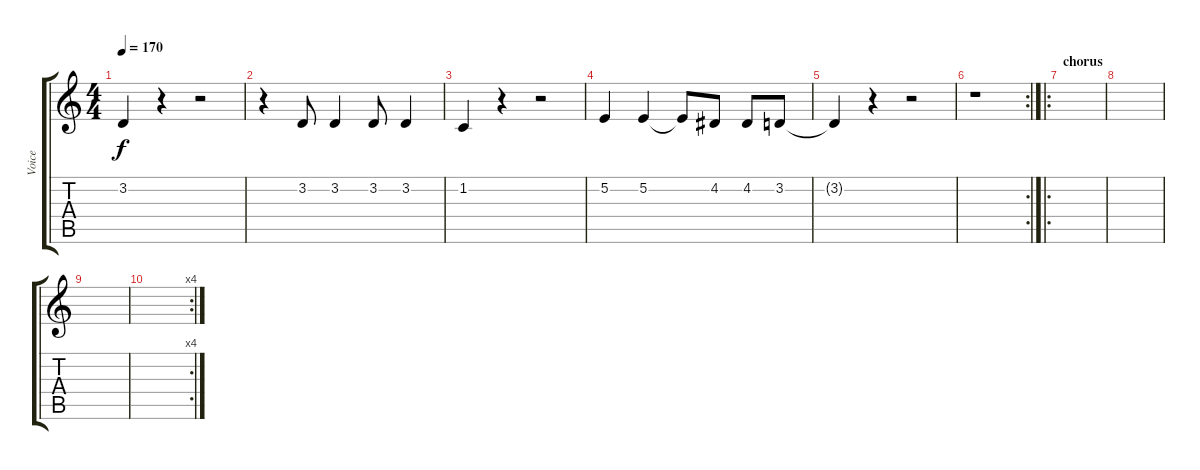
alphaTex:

\track ("Voice" "Voice") {instrument oboe}
\staff {score tabs}
\tuning (E4 B3 G3 D3 A2 E2) {hide}
\ts (4 4)
\tempo 170
\clef g2
\ks c
3.2.4{dy f} r.4 r.2 |
r.4 3.2.8 3.2.4 3.2.8 3.2.4 |
1.2.4 r.4 r.2 |
5.2.4 5.2.4 5.2{t}.8 4.2.8 4.2.8 3.2.8 |
3.2{t}.4 r.4 r.2 |
\rc 2
r.1 |
\ro
\section ("" "chorus")
|
|
|
\rc 4
